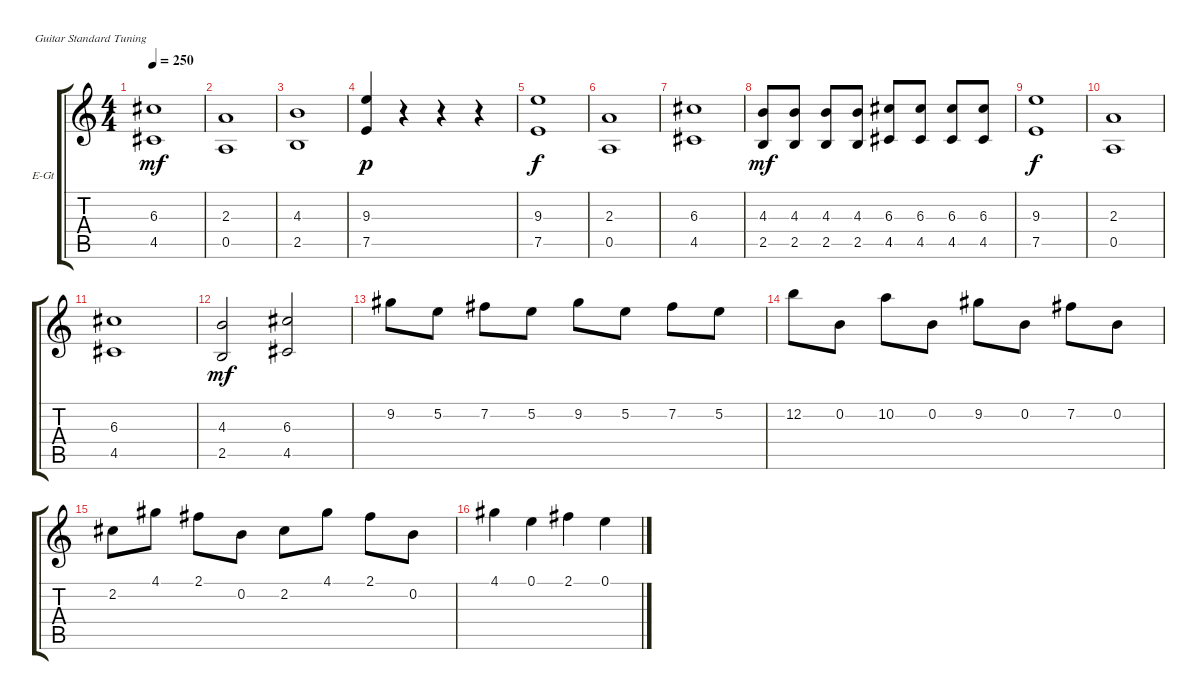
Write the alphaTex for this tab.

\defaultSystemsLayout 4
\bracketExtendMode groupsimilarinstruments
\firstSystemTrackNameOrientation horizontal
\otherSystemsTrackNameOrientation horizontal
\track ("Ололо Сололо" "E-Gt") {instrument distortionguitar}
\staff {score tabs}
\tuning (E4 B3 G3 D3 A2 E2)
\ts (4 4)
\tempo 250
\clef g2
\ks c
(4.5 6.3).1{dy mf} |
(0.5 2.3).1 |
(2.5 4.3).1 |
(7.5 9.3).4{dy p} r.4 r.4 r.4 |
(7.5 9.3).1{dy f} |
(0.5 2.3).1 |
(4.5 6.3).1 |
(2.5 4.3).8{dy mf} (2.5 4.3).8 (2.5 4.3).8 (2.5 4.3).8 (4.5 6.3).8 (4.5 6.3).8 (4.5 6.3).8 (4.5 6.3).8 |
(7.5 9.3).1{dy f} |
(0.5 2.3).1 |
(4.5 6.3).1 |
(2.5 4.3).2{dy mf} (4.5 6.3).2 |
9.2.8 5.2.8 7.2.8 5.2.8 9.2.8 5.2.8 7.2.8 5.2.8 |
12.2.8 0.2.8 10.2.8 0.2.8 9.2.8 0.2.8 7.2.8 0.2.8 |
2.2.8 4.1.8 2.1.8 0.2.8 2.2.8 4.1.8 2.1.8 0.2.8 |
4.1.4 0.1.4 2.1.4 0.1.4
